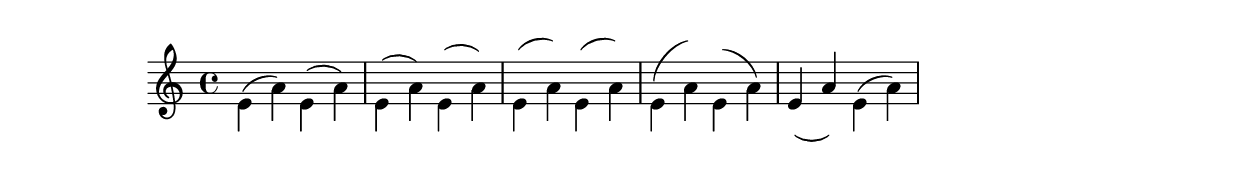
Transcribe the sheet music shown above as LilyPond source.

%% DO NOT EDIT this file manually; it is automatically
%% generated from LSR http://lsr.dsi.unimi.it
%% Make any changes in LSR itself, or in Documentation/snippets/new/ ,
%% and then run scripts/auxiliar/makelsr.py
%%
%% This file is in the public domain.
\version "2.14.0"

\header {
  lsrtags = "expressive-marks, tweaks-and-overrides"

%% Translation of GIT committish: 615cbf212fdaf0b220b3330da417d0c3602494f2
  texidoces = "
Se puede ajustar la posición vertical de una ligadura de
expresión utilizando la propiedad @code{positions} del objeto
@code{Slur}.  La propiedad tiene dos parámetros, refiriéndose el
primero al extremo izquierdo de la ligadura y el segundo al derecho.
Los valores de los parámetros no se utilizan por parte de LilyPond
para producir un desplazamiento exacto de la ligadura: más bien
selecciona la colocación que mejor aspecto tiene, teniendo en cuenta
los valores de los parámetros.  Los valores positivos desplazan la
ligadura hacia arriba, y son adecuados a notas que tienen las plicas
hacia abajo.  Los valores negativos desplazan las ligaduras bajas aún
más hacia abajo.

"
  doctitlees = "Desplazar ligaduras de expresión verticalmente"



  texidoc = "
The vertical position of a slur can be adjusted using the
@code{positions} property of @code{Slur}.  The property has 2
parameters, the first referring to the left end of the slur and the
second to the right.  The values of the parameters are not used by
LilyPond to make an exact movement of the slur - instead it selects
what placement of the slur looks best, taking into account the
parameter values.  Positive values move the slur up, and are
appropriate for notes with stems down.  Negative values move downward
slurs further down.

"
  doctitle = "Moving slur positions vertically"
} % begin verbatim

\relative c' {
  \stemDown
  e4( a)
  \override Slur #'positions = #'(1 . 1)
  e4( a)
  \override Slur #'positions = #'(2 . 2)
  e4( a)
  \override Slur #'positions = #'(3 . 3)
  e4( a)
  \override Slur #'positions = #'(4 . 4)
  e4( a)
  \override Slur #'positions = #'(5 . 5)
  e4( a)
  \override Slur #'positions = #'(0 . 5)
  e4( a)
  \override Slur #'positions = #'(5 . 0)
  e4( a)
  \stemUp
  \override Slur #'positions = #'(-5 . -5)
  e4( a)
  \stemDown
  \revert Slur #'positions
  e4( a)
}

